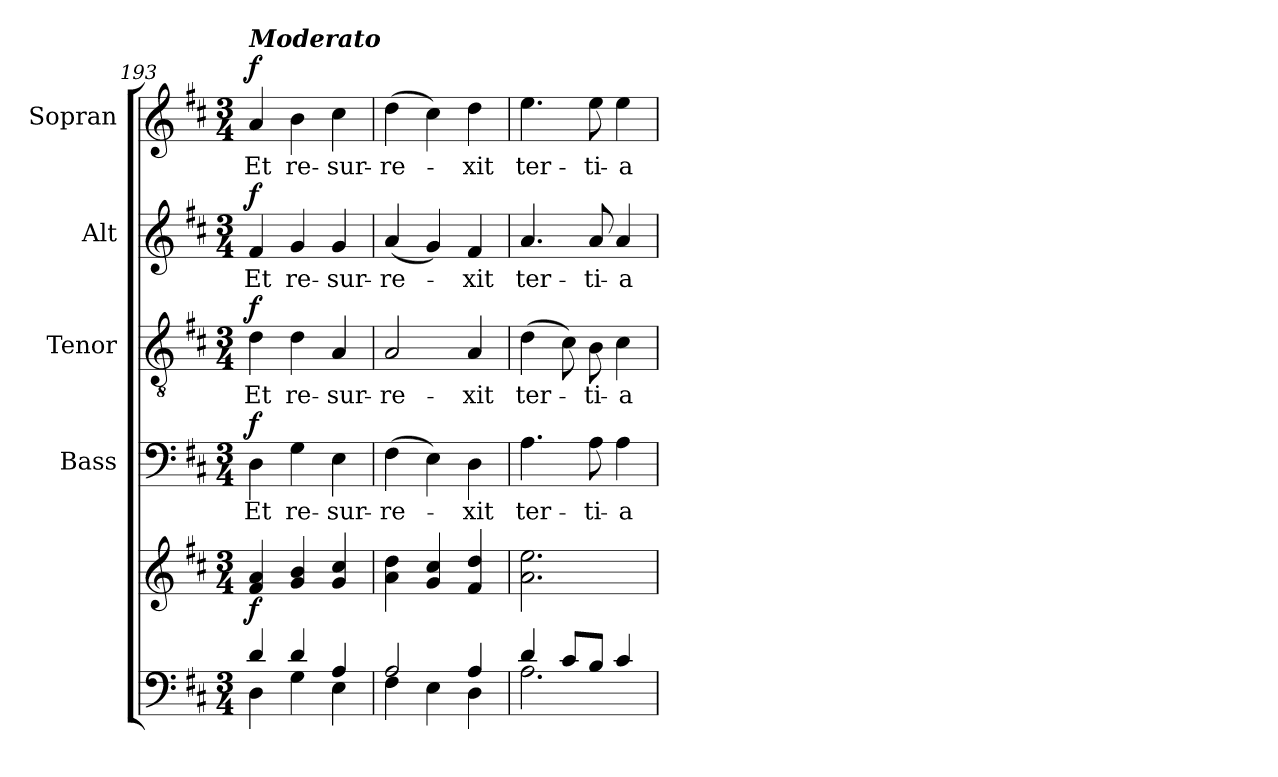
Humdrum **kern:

**kern	**kern	**dynam	**kern	**text	**dynam	**kern	**text	**dynam	**kern	**text	**dynam	**kern	**text	**dynam
*part5	*part5	*part5	*part4	*part4	*part4	*part3	*part3	*part3	*part2	*part2	*part2	*part1	*part1	*part1
*staff6	*staff5	*staff5/6	*staff4	*staff4	*staff4	*staff3	*staff3	*staff3	*staff2	*staff2	*staff2	*staff1	*staff1	*staff1
*	*	*	*I"Bass	*	*	*I"Tenor	*	*	*I"Alt	*	*	*I"Sopran	*	*
*	*	*	*I'B.	*	*	*I'T.	*	*	*I'A.	*	*	*I'S.	*	*
*clefF4	*clefG2	*	*clefF4	*	*	*clefGv2	*	*	*clefG2	*	*	*clefG2	*	*
*k[f#c#]	*k[f#c#]	*	*k[f#c#]	*	*	*k[f#c#]	*	*	*k[f#c#]	*	*	*k[f#c#]	*	*
*D:	*D:	*	*D:	*	*	*D:	*	*	*D:	*	*	*D:	*	*
*M3/4	*M3/4	*	*M3/4	*	*	*M3/4	*	*	*M3/4	*	*	*M3/4	*	*
=193	=193	=193	=193	=193	=193	=193	=193	=193	=193	=193	=193	=193	=193	=193
*^	*	*	*	*	*	*	*	*	*	*	*	*	*	*
!	!	!	!	!	!	!	!	!	!	!	!	!	!LO:TX:a:Bi:t=Moderato	!	!
!	!	!	!LO:DY:b	!	!LO:LY:b	!LO:DY:a	!	!LO:LY:b	!LO:DY:a	!	!LO:LY:b	!LO:DY:a	!	!LO:LY:b	!LO:DY:a
4d/	4D\	4f#/ 4a/	f	4D\	Et	f	4d\	Et	f	4f#/	Et	f	4a/	Et	f
!	!	!	!	!	!LO:LY:b	!	!	!LO:LY:b	!	!	!LO:LY:b	!	!	!LO:LY:b	!
4d/	4G\	4g/ 4b/	.	4G\	re-	.	4d\	re-	.	4g/	re-	.	4b\	re-	.
!	!	!	!	!	!LO:LY:b	!	!	!LO:LY:b	!	!	!LO:LY:b	!	!	!LO:LY:b	!
4A/	4E\	4g/ 4cc#/	.	4E\	-sur-	.	4A/	-sur-	.	4g/	-sur-	.	4cc#\	-sur-	.
=194	=194	=194	=194	=194	=194	=194	=194	=194	=194	=194	=194	=194	=194	=194	=194
!	!	!	!	!	!LO:LY:b	!	!	!LO:LY:b	!	!	!LO:LY:b	!	!	!LO:LY:b	!
2A/	4F#\	4a\ 4dd\	.	(>4F#\	-re-	.	2A/	-re-	.	(<4a/	-re-	.	(>4dd\	-re-	.
.	4E\	4g/ 4cc#/	.	4E\)	.	.	.	.	.	4g/)	.	.	4cc#\)	.	.
!	!	!	!	!	!LO:LY:b	!	!	!LO:LY:b	!	!	!LO:LY:b	!	!	!LO:LY:b	!
4A/	4D\	4f#/ 4dd/	.	4D\	-xit	.	4A/	-xit	.	4f#/	-xit	.	4dd\	-xit	.
=195	=195	=195	=195	=195	=195	=195	=195	=195	=195	=195	=195	=195	=195	=195	=195
!	!	!	!	!	!LO:LY:b	!	!	!LO:LY:b	!	!	!LO:LY:b	!	!	!LO:LY:b	!
4d/	2.A\	2.a\ 2.ee\	.	4.A\	ter-	.	(>4d\	ter-	.	4.a/	ter-	.	4.ee\	ter-	.
8c#/L	.	.	.	.	.	.	8c#\)	.	.	.	.	.	.	.	.
!	!	!	!	!	!LO:LY:b	!	!	!LO:LY:b	!	!	!LO:LY:b	!	!	!LO:LY:b	!
8B/J	.	.	.	8A\	-ti-	.	8B\	-ti-	.	8a/	-ti-	.	8ee\	-ti-	.
!	!	!	!	!	!LO:LY:b	!	!	!LO:LY:b	!	!	!LO:LY:b	!	!	!LO:LY:b	!
4c#/	.	.	.	4A\	-a	.	4c#\	-a	.	4a/	-a	.	4ee\	-a	.
*v	*v	*	*	*	*	*	*	*	*	*	*	*	*	*	*
=	=	=	=	=	=	=	=	=	=	=	=	=	=	=
*-	*-	*-	*-	*-	*-	*-	*-	*-	*-	*-	*-	*-	*-	*-
